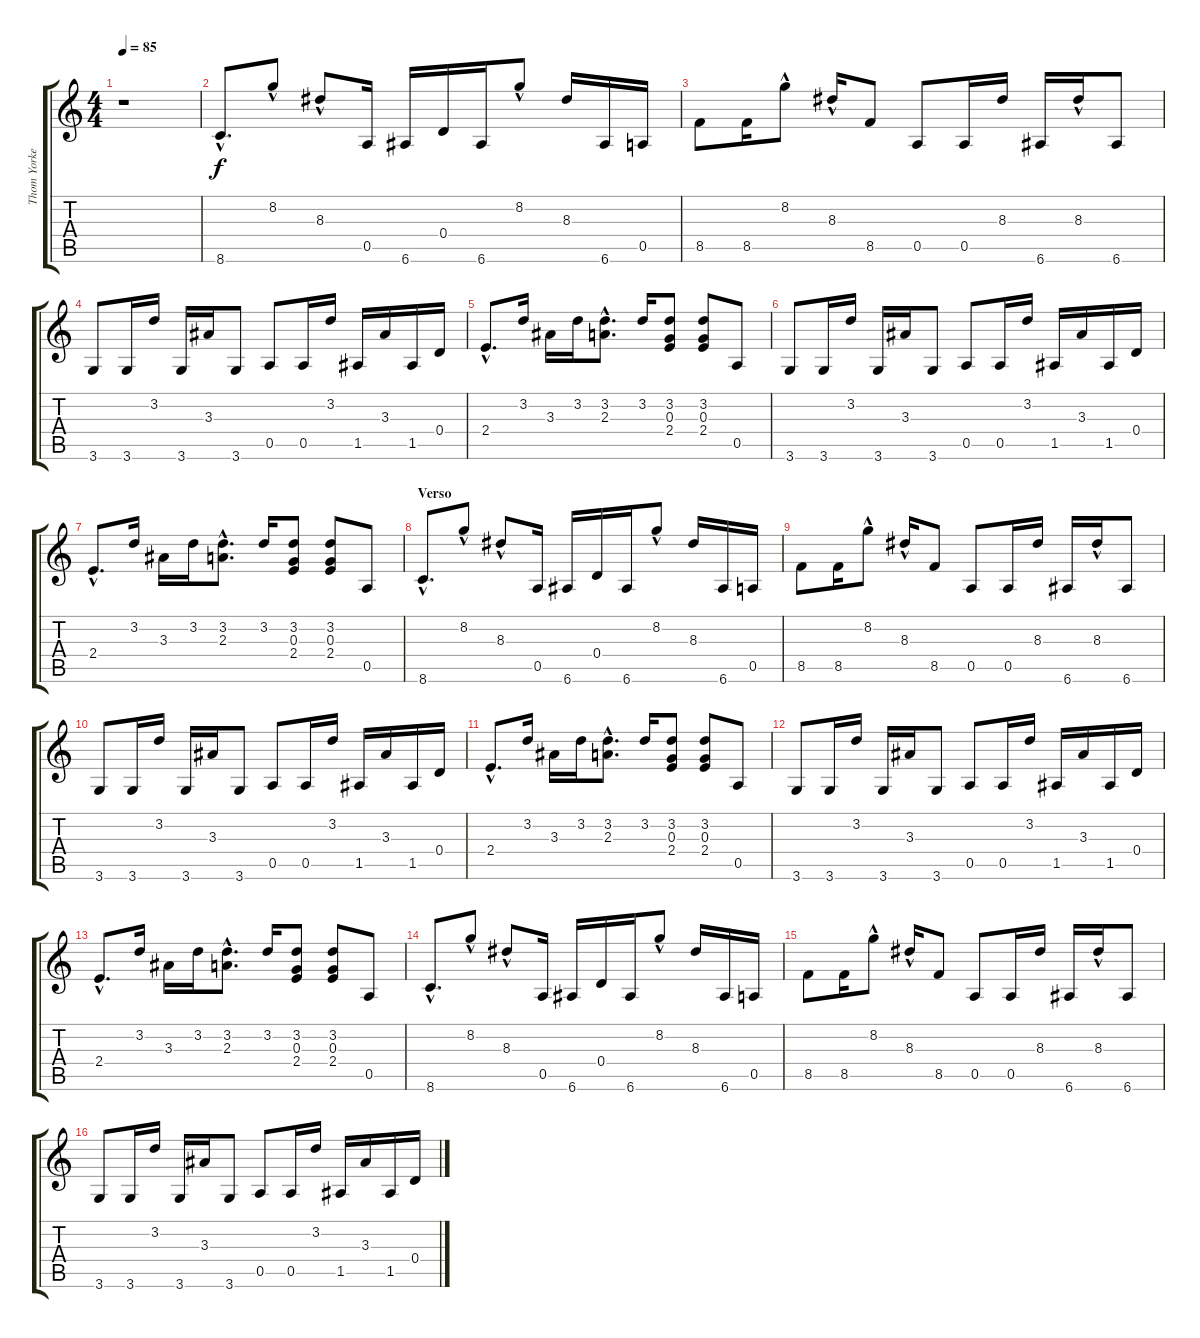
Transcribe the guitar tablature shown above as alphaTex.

\track ("Thom Yorke guitar" "Thom Yorke") {instrument acousticguitarsteel}
\staff {score tabs}
\tuning (E4 B3 G3 D3 A2 E2) {hide}
\ts (4 4)
\tempo 85
\clef g2
\ks c
r.1{dy f instrument acousticguitarsteel} |
8.6{hac}.8{d} 8.2{hac}.8 8.3{hac}.8 0.5.16 6.6.16 0.4.16 6.6.16 8.2{hac}.8 8.3.16 6.6.16 0.5.16 |
8.5.8 8.5.16 8.2{hac}.8 8.3{hac}.16 8.5.8 0.5.8 0.5.16 8.3.16 6.6.16 8.3{hac}.16 6.6.8 |
3.6.8 3.6.16 3.2.16 3.6.16 3.3.16 3.6.8 0.5.8 0.5.16 3.2.16 1.5.16 3.3.16 1.5.16 0.4.16 |
2.4{hac}.8{d} 3.2.16 3.3.16 3.2.16 (3.2{hac} 2.3{hac}).8{d} 3.2.16 (3.2 0.3 2.4).8 (3.2 0.3 2.4).8 0.5.8 |
3.6.8 3.6.16 3.2.16 3.6.16 3.3.16 3.6.8 0.5.8 0.5.16 3.2.16 1.5.16 3.3.16 1.5.16 0.4.16 |
2.4{hac}.8{d} 3.2.16 3.3.16 3.2.16 (3.2{hac} 2.3{hac}).8{d} 3.2.16 (3.2 0.3 2.4).8 (3.2 0.3 2.4).8 0.5.8 |
\section ("" "Verso")
8.6{hac}.8{d} 8.2{hac}.8 8.3{hac}.8 0.5.16 6.6.16 0.4.16 6.6.16 8.2{hac}.8 8.3.16 6.6.16 0.5.16 |
8.5.8 8.5.16 8.2{hac}.8 8.3{hac}.16 8.5.8 0.5.8 0.5.16 8.3.16 6.6.16 8.3{hac}.16 6.6.8 |
3.6.8 3.6.16 3.2.16 3.6.16 3.3.16 3.6.8 0.5.8 0.5.16 3.2.16 1.5.16 3.3.16 1.5.16 0.4.16 |
2.4{hac}.8{d} 3.2.16 3.3.16 3.2.16 (3.2{hac} 2.3{hac}).8{d} 3.2.16 (3.2 0.3 2.4).8 (3.2 0.3 2.4).8 0.5.8 |
3.6.8 3.6.16 3.2.16 3.6.16 3.3.16 3.6.8 0.5.8 0.5.16 3.2.16 1.5.16 3.3.16 1.5.16 0.4.16 |
2.4{hac}.8{d} 3.2.16 3.3.16 3.2.16 (3.2{hac} 2.3{hac}).8{d} 3.2.16 (3.2 0.3 2.4).8 (3.2 0.3 2.4).8 0.5.8 |
8.6{hac}.8{d} 8.2{hac}.8 8.3{hac}.8 0.5.16 6.6.16 0.4.16 6.6.16 8.2{hac}.8 8.3.16 6.6.16 0.5.16 |
8.5.8 8.5.16 8.2{hac}.8 8.3{hac}.16 8.5.8 0.5.8 0.5.16 8.3.16 6.6.16 8.3{hac}.16 6.6.8 |
3.6.8 3.6.16 3.2.16 3.6.16 3.3.16 3.6.8 0.5.8 0.5.16 3.2.16 1.5.16 3.3.16 1.5.16 0.4.16
